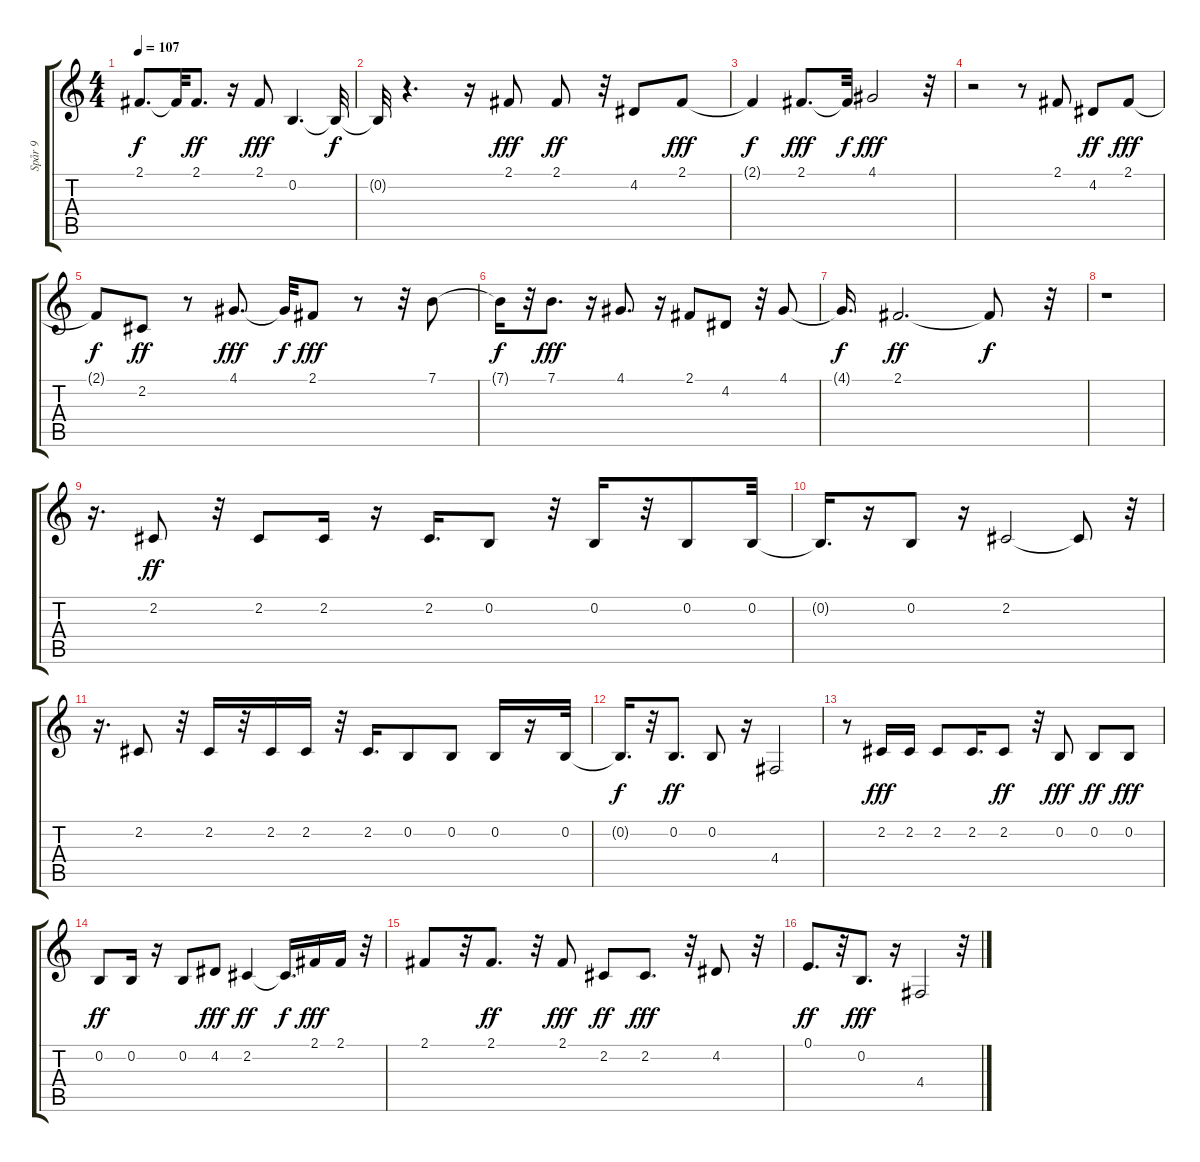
\track ("Spår 9" "Spår 9") {instrument altosax}
\staff {score tabs}
\tuning (E4 B3 G3 D3 A2 E2) {hide}
\ts (4 4)
\tempo 107
\clef g2
\ks c
2.1{t}.8{d dy f} 2.1{t}.32 2.1.8{d dy ff} r.16 2.1.8{dy fff} 0.2.4{d} 0.2{t}.32{dy f} |
0.2{t}.32 r.4{d} r.16 2.1.8{dy fff} 2.1.8{dy ff} r.32 4.2.8 2.1.8{dy fff} |
2.1{t}.4{dy f} 2.1.8{d dy fff} 2.1{t}.32{dy f} 4.1.2{dy fff} r.32 |
r.2 r.8 2.1.8 4.2.8{dy ff} 2.1.8{dy fff} |
2.1{t}.8{dy f} 2.2.8{dy ff} r.8 4.1.8{d dy fff} 4.1{t}.32{dy f} 2.1.8{dy fff} r.8 r.32 7.1.8 |
7.1{t}.16{dy f} r.32 7.1.8{d dy fff} r.16 4.1.8{d} r.16 2.1.8 4.2.8 r.32 4.1.8 |
4.1{t}.16{d dy f} 2.1.2{d dy ff} 2.1{t}.8{dy f} r.32 |
r.1 |
r.16{d} 2.2.8{dy ff} r.32 2.2.8 2.2.16 r.16 2.2.16{d} 0.2.8 r.32 0.2.16 r.32 0.2.8 0.2.32 |
0.2{t}.16{d} r.16 0.2.8 r.16 2.2.2 2.2{t}.8 r.32 |
r.16{d} 2.2.8 r.32 2.2.16 r.32 2.2.16 2.2.16 r.32 2.2.16{d} 0.2.8 0.2.8 0.2.16 r.16 0.2.32 |
0.2{t}.16{d dy f} r.32 0.2.8{d dy ff} 0.2.8 r.16 4.4.2 |
r.8 2.2.16{dy fff} 2.2.16 2.2.8 2.2.16{d} 2.2.8{dy ff} r.32 0.2.8{dy fff} 0.2.8{dy ff} 0.2.8{dy fff} |
0.2.8{dy ff} 0.2.16 r.16 0.2.8 4.2.8{dy fff} 2.2.4{dy ff} 2.2{t}.16{d dy f} 2.1.16{dy fff} 2.1.16 r.32 |
2.1.8 r.32 2.1.8{d dy ff} r.32 2.1.8{dy fff} 2.2.8{dy ff} 2.2.8{d dy fff} r.32 4.2.8 r.32 |
0.1.8{d dy ff} r.32 0.2.8{d dy fff} r.16 4.4.2 r.32
